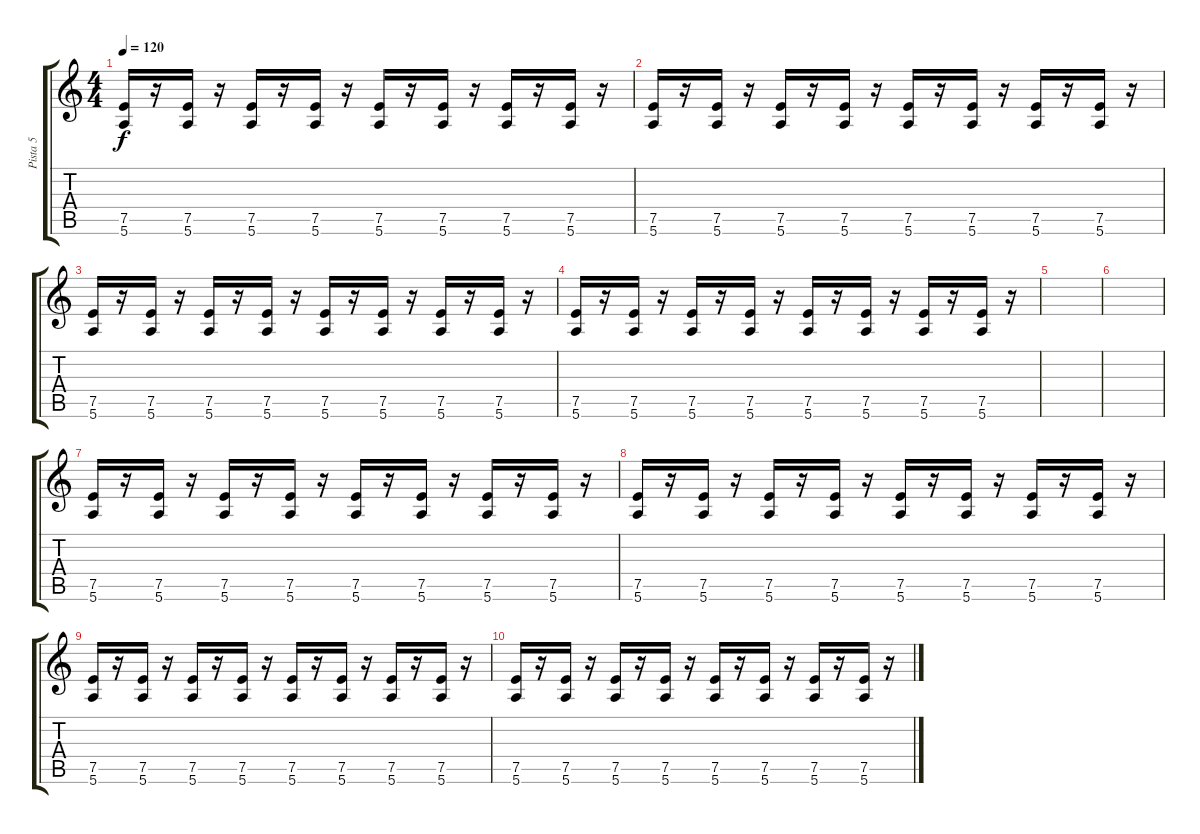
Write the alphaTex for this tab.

\track ("Pista 5" "Pista 5") {instrument electricguitarmuted}
\staff {score tabs}
\tuning (E4 B3 G3 D3 A2 E2) {hide}
\ts (4 4)
\tempo 120
\clef g2
\ks c
(7.5 5.6).16{dy f instrument electricguitarmuted} r.16 (7.5 5.6).16 r.16 (7.5 5.6).16 r.16 (7.5 5.6).16 r.16 (7.5 5.6).16 r.16 (7.5 5.6).16 r.16 (7.5 5.6).16 r.16 (7.5 5.6).16 r.16 |
(7.5 5.6).16 r.16 (7.5 5.6).16 r.16 (7.5 5.6).16 r.16 (7.5 5.6).16 r.16 (7.5 5.6).16 r.16 (7.5 5.6).16 r.16 (7.5 5.6).16 r.16 (7.5 5.6).16 r.16 |
(7.5 5.6).16 r.16 (7.5 5.6).16 r.16 (7.5 5.6).16 r.16 (7.5 5.6).16 r.16 (7.5 5.6).16 r.16 (7.5 5.6).16 r.16 (7.5 5.6).16 r.16 (7.5 5.6).16 r.16 |
(7.5 5.6).16 r.16 (7.5 5.6).16 r.16 (7.5 5.6).16 r.16 (7.5 5.6).16 r.16 (7.5 5.6).16 r.16 (7.5 5.6).16 r.16 (7.5 5.6).16 r.16 (7.5 5.6).16 r.16 |
|
|
(7.5 5.6).16 r.16 (7.5 5.6).16 r.16 (7.5 5.6).16 r.16 (7.5 5.6).16 r.16 (7.5 5.6).16 r.16 (7.5 5.6).16 r.16 (7.5 5.6).16 r.16 (7.5 5.6).16 r.16 |
(7.5 5.6).16 r.16 (7.5 5.6).16 r.16 (7.5 5.6).16 r.16 (7.5 5.6).16 r.16 (7.5 5.6).16 r.16 (7.5 5.6).16 r.16 (7.5 5.6).16 r.16 (7.5 5.6).16 r.16 |
(7.5 5.6).16 r.16 (7.5 5.6).16 r.16 (7.5 5.6).16 r.16 (7.5 5.6).16 r.16 (7.5 5.6).16 r.16 (7.5 5.6).16 r.16 (7.5 5.6).16 r.16 (7.5 5.6).16 r.16 |
(7.5 5.6).16 r.16 (7.5 5.6).16 r.16 (7.5 5.6).16 r.16 (7.5 5.6).16 r.16 (7.5 5.6).16 r.16 (7.5 5.6).16 r.16 (7.5 5.6).16 r.16 (7.5 5.6).16 r.16
